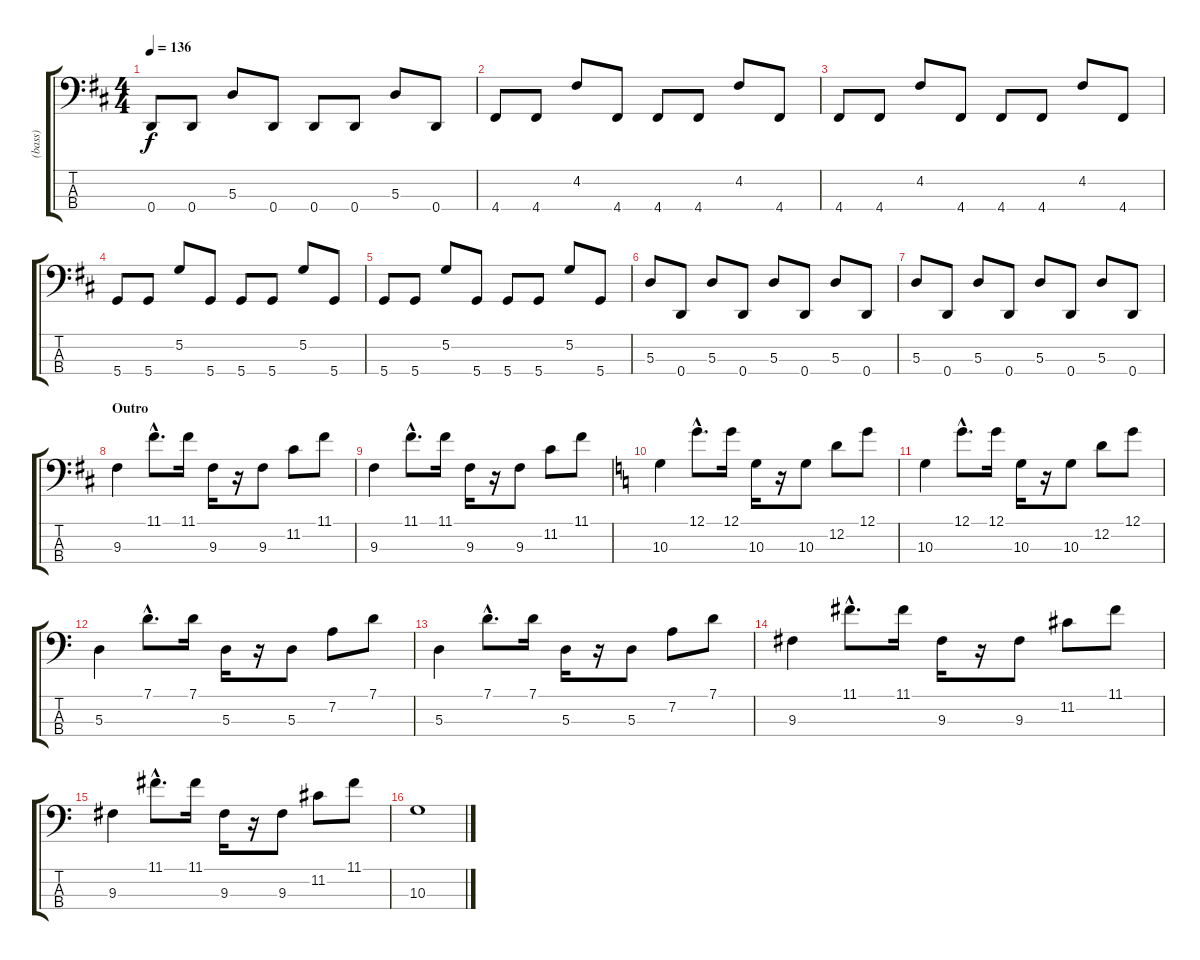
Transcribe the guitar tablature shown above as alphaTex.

\track ("(bass)" "(bass)") {instrument electricbasspick}
\staff {score tabs}
\tuning (G2 D2 A1 D1) {hide}
\ts (4 4)
\tempo 136
\clef f4
\ks d
0.4.8{dy f} 0.4.8 5.3.8 0.4.8 0.4.8 0.4.8 5.3.8 0.4.8 |
4.4.8 4.4.8 4.2.8 4.4.8 4.4.8 4.4.8 4.2.8 4.4.8 |
4.4.8 4.4.8 4.2.8 4.4.8 4.4.8 4.4.8 4.2.8 4.4.8 |
5.4.8 5.4.8 5.2.8 5.4.8 5.4.8 5.4.8 5.2.8 5.4.8 |
5.4.8 5.4.8 5.2.8 5.4.8 5.4.8 5.4.8 5.2.8 5.4.8 |
5.3.8 0.4.8 5.3.8 0.4.8 5.3.8 0.4.8 5.3.8 0.4.8 |
5.3.8 0.4.8 5.3.8 0.4.8 5.3.8 0.4.8 5.3.8 0.4.8 |
\section ("" "Outro")
9.3.4 11.1{hac}.8{d} 11.1.16 9.3.16 r.16 9.3.8 11.2.8 11.1.8 |
9.3.4 11.1{hac}.8{d} 11.1.16 9.3.16 r.16 9.3.8 11.2.8 11.1.8 |
\ks c
10.3.4 12.1{hac}.8{d} 12.1.16 10.3.16 r.16 10.3.8 12.2.8 12.1.8 |
10.3.4 12.1{hac}.8{d} 12.1.16 10.3.16 r.16 10.3.8 12.2.8 12.1.8 |
5.3.4 7.1{hac}.8{d} 7.1.16 5.3.16 r.16 5.3.8 7.2.8 7.1.8 |
5.3.4 7.1{hac}.8{d} 7.1.16 5.3.16 r.16 5.3.8 7.2.8 7.1.8 |
9.3.4 11.1{hac}.8{d} 11.1.16 9.3.16 r.16 9.3.8 11.2.8 11.1.8 |
9.3.4 11.1{hac}.8{d} 11.1.16 9.3.16 r.16 9.3.8 11.2.8 11.1.8 |
10.3.1
